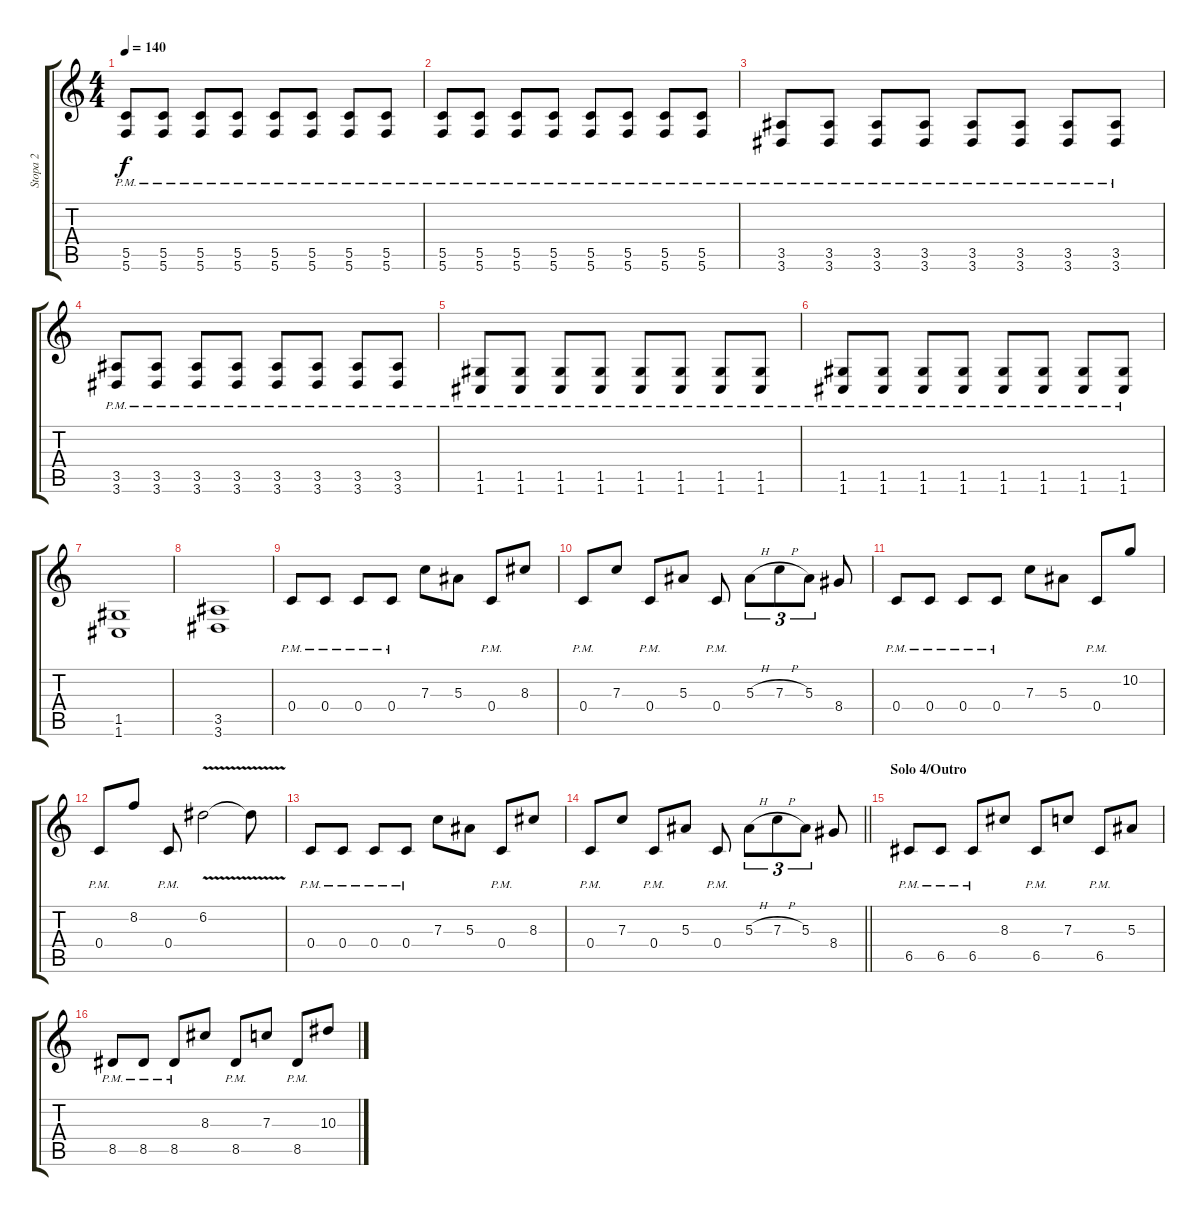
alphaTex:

\track ("Stopa 2" "Stopa 2") {instrument distortionguitar}
\staff {score tabs}
\tuning (D4 A3 F3 C3 G2 C2) {hide}
\ts (4 4)
\tempo 140
\clef g2
\ks c
(5.5{pm} 5.6{pm}).8{dy f} (5.5{pm} 5.6{pm}).8 (5.5{pm} 5.6{pm}).8 (5.5{pm} 5.6{pm}).8 (5.5{pm} 5.6{pm}).8 (5.5{pm} 5.6{pm}).8 (5.5{pm} 5.6{pm}).8 (5.5{pm} 5.6{pm}).8 |
(5.5{pm} 5.6{pm}).8 (5.5{pm} 5.6{pm}).8 (5.5{pm} 5.6{pm}).8 (5.5{pm} 5.6{pm}).8 (5.5{pm} 5.6{pm}).8 (5.5{pm} 5.6{pm}).8 (5.5{pm} 5.6{pm}).8 (5.5{pm} 5.6{pm}).8 |
(3.5{pm} 3.6{pm}).8 (3.5{pm} 3.6{pm}).8 (3.5{pm} 3.6{pm}).8 (3.5{pm} 3.6{pm}).8 (3.5{pm} 3.6{pm}).8 (3.5{pm} 3.6{pm}).8 (3.5{pm} 3.6{pm}).8 (3.5{pm} 3.6{pm}).8 |
(3.5{pm} 3.6{pm}).8 (3.5{pm} 3.6{pm}).8 (3.5{pm} 3.6{pm}).8 (3.5{pm} 3.6{pm}).8 (3.5{pm} 3.6{pm}).8 (3.5{pm} 3.6{pm}).8 (3.5{pm} 3.6{pm}).8 (3.5{pm} 3.6{pm}).8 |
(1.5{pm} 1.6{pm}).8 (1.5{pm} 1.6{pm}).8 (1.5{pm} 1.6{pm}).8 (1.5{pm} 1.6{pm}).8 (1.5{pm} 1.6{pm}).8 (1.5{pm} 1.6{pm}).8 (1.5{pm} 1.6{pm}).8 (1.5{pm} 1.6{pm}).8 |
(1.5{pm} 1.6{pm}).8 (1.5{pm} 1.6{pm}).8 (1.5{pm} 1.6{pm}).8 (1.5{pm} 1.6{pm}).8 (1.5{pm} 1.6{pm}).8 (1.5{pm} 1.6{pm}).8 (1.5{pm} 1.6{pm}).8 (1.5{pm} 1.6{pm}).8 |
(1.5 1.6).1 |
(3.5 3.6).1 |
0.4{pm}.8 0.4{pm}.8 0.4{pm}.8 0.4{pm}.8 7.3.8 5.3.8 0.4{pm}.8 8.3.8 |
0.4{pm}.8 7.3.8 0.4{pm}.8 5.3.8 0.4{pm}.8 5.3{h}.8{tu (3 2)} 7.3{h}.8{tu (3 2)} 5.3.8{tu (3 2)} 8.4.8 |
0.4{pm}.8 0.4{pm}.8 0.4{pm}.8 0.4{pm}.8 7.3.8 5.3.8 0.4{pm}.8 10.2.8 |
0.4{pm}.8 8.2.8 0.4{pm}.8 6.2{v}.2 6.2{t}.8 |
0.4{pm}.8 0.4{pm}.8 0.4{pm}.8 0.4{pm}.8 7.3.8 5.3.8 0.4{pm}.8 8.3.8 |
\barLineRight lightlight
0.4{pm}.8 7.3.8 0.4{pm}.8 5.3.8 0.4{pm}.8 5.3{h}.8{tu (3 2)} 7.3{h}.8{tu (3 2)} 5.3.8{tu (3 2)} 8.4.8 |
\section ("" "Solo 4/Outro")
6.5{pm}.8 6.5{pm}.8 6.5{pm}.8 8.3.8 6.5{pm}.8 7.3.8 6.5{pm}.8 5.3.8 |
8.5{pm}.8 8.5{pm}.8 8.5{pm}.8 8.3.8 8.5{pm}.8 7.3.8 8.5{pm}.8 10.3.8
